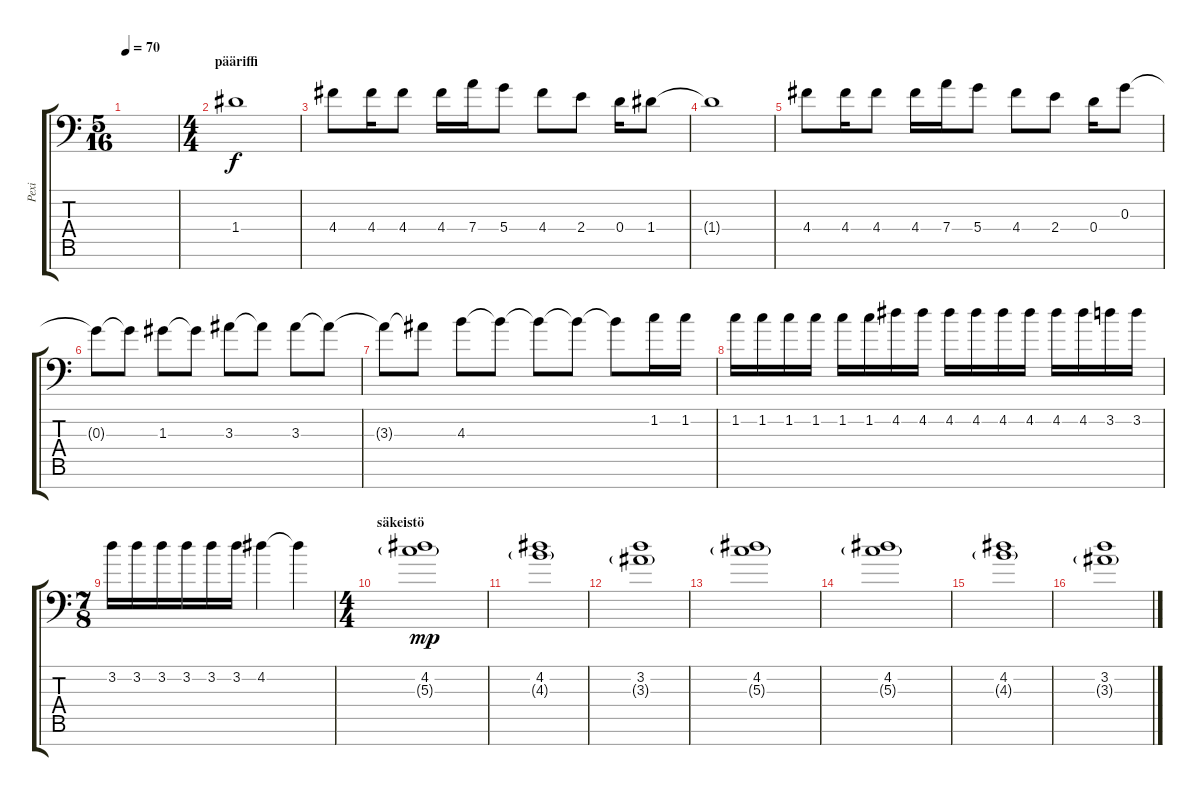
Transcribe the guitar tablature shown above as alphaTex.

\track ("Pexi" "Pexi") {instrument distortionguitar}
\staff {score tabs}
\tuning (E4 B3 G3 D3 A2 D2 A1) {hide}
\ts (5 16)
\tempo 70
\clef f4
\ks c
|
\ts (4 4)
\section ("" "pääriffi")
1.4.1 |
4.4.8 4.4.16 4.4.8 4.4.16 7.4.16 5.4.8 4.4.8 2.4.8 0.4.16 1.4.8 |
1.4{t}.1 |
4.4.8 4.4.16 4.4.8 4.4.16 7.4.16 5.4.8 4.4.8 2.4.8 0.4.16 0.3.8 |
0.3{t}.8 0.3{t}.8 1.3.8 1.3{t}.8 3.3.8 3.3{t}.8 3.3.8 3.3{t}.8 |
3.3{t}.8 3.3{t}.8 4.3.8 4.3{t}.8 4.3{t}.8 4.3{t}.8 4.3{t}.8 1.2.16 1.2.16 |
1.2.16 1.2.16 1.2.16 1.2.16 1.2.16 1.2.16 4.2.16 4.2.16 4.2.16 4.2.16 4.2.16 4.2.16 4.2.16 4.2.16 3.2.16 3.2.16 |
\ts (7 8)
3.2.16 3.2.16 3.2.16 3.2.16 3.2.16 3.2.16 4.2.4 4.2{t}.4 |
\ts (4 4)
\section ("" "säkeistö")
(4.2 5.3{g}).1{dy mp} |
(4.2 4.3{g}).1 |
(3.2 3.3{g}).1 |
(4.2 5.3{g}).1 |
(4.2 5.3{g}).1 |
(4.2 4.3{g}).1 |
(3.2 3.3{g}).1
